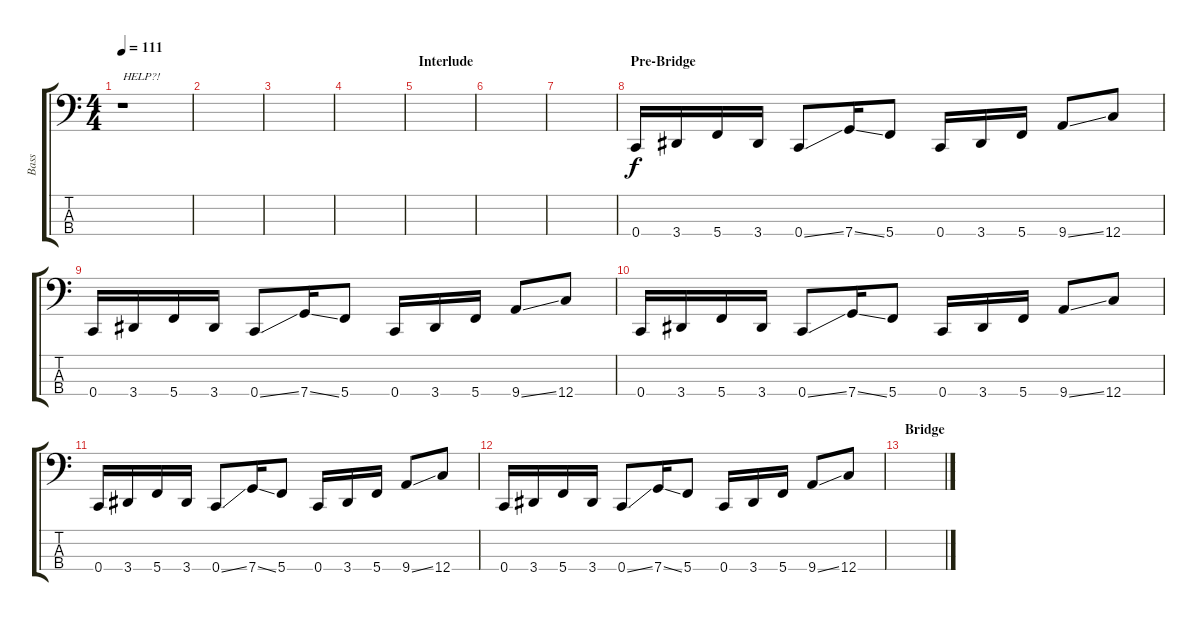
\track ("Bass" "Bass") {instrument electricbassfinger}
\staff {score tabs}
\tuning (F2 C2 G1 C1) {hide}
\ts (4 4)
\tempo 111
\clef f4
\ks c
r.1{txt "HELP?!" dy f} |
|
|
|
\section ("" "Interlude")
|
|
|
\section ("" "Pre-Bridge")
0.4.16 3.4.16 5.4.16 3.4.16 0.4{ss}.8 7.4{ss}.16 5.4.8 0.4.16 3.4.16 5.4.16 9.4{ss}.8 12.4.8 |
0.4.16 3.4.16 5.4.16 3.4.16 0.4{ss}.8 7.4{ss}.16 5.4.8 0.4.16 3.4.16 5.4.16 9.4{ss}.8 12.4.8 |
0.4.16 3.4.16 5.4.16 3.4.16 0.4{ss}.8 7.4{ss}.16 5.4.8 0.4.16 3.4.16 5.4.16 9.4{ss}.8 12.4.8 |
0.4.16 3.4.16 5.4.16 3.4.16 0.4{ss}.8 7.4{ss}.16 5.4.8 0.4.16 3.4.16 5.4.16 9.4{ss}.8 12.4.8 |
0.4.16 3.4.16 5.4.16 3.4.16 0.4{ss}.8 7.4{ss}.16 5.4.8 0.4.16 3.4.16 5.4.16 9.4{ss}.8 12.4.8 |
\section ("" "Bridge")
